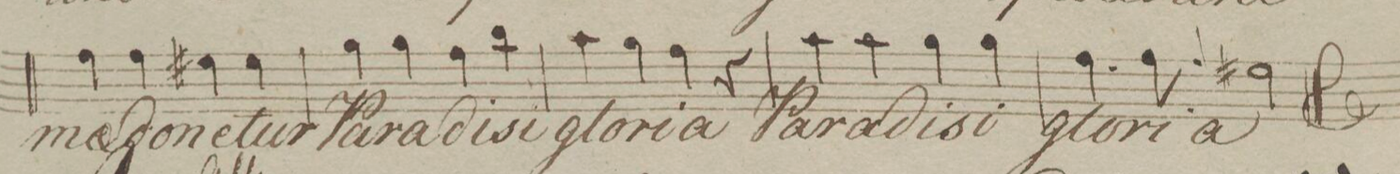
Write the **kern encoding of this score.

**kern	**text	**dynam
*I"Cant.	*	*
*clefC1	*	*
*k[b-]	*	*
*met(c)	*	*
*M4/4	*	*
4dd\	-mae	.
4dd\	do-	.
4cc#X\	-ne-	.
4cc#\	-tur	.
=21	=21	=21
4ee\	Pa-	.
4ee\	-ra-	.
4dd\	-di-	.
4gg\	-si	.
=22	=22	=22
4ff\	glo-	.
4ee\	-ri-	.
4dd\	-a	.
4r	.	.
=23	=23	=23
4ff\	Pa-	.
4ff\	-ra-	.
4ee\	-di-	.
4ee\	-si	.
=24	=24	=24
4.dd\	glo-	.
8dd\	-ri-	.
4qqdd/	.	.
2cc#X\	-a	.
==	==	==
*-	*-	*-
